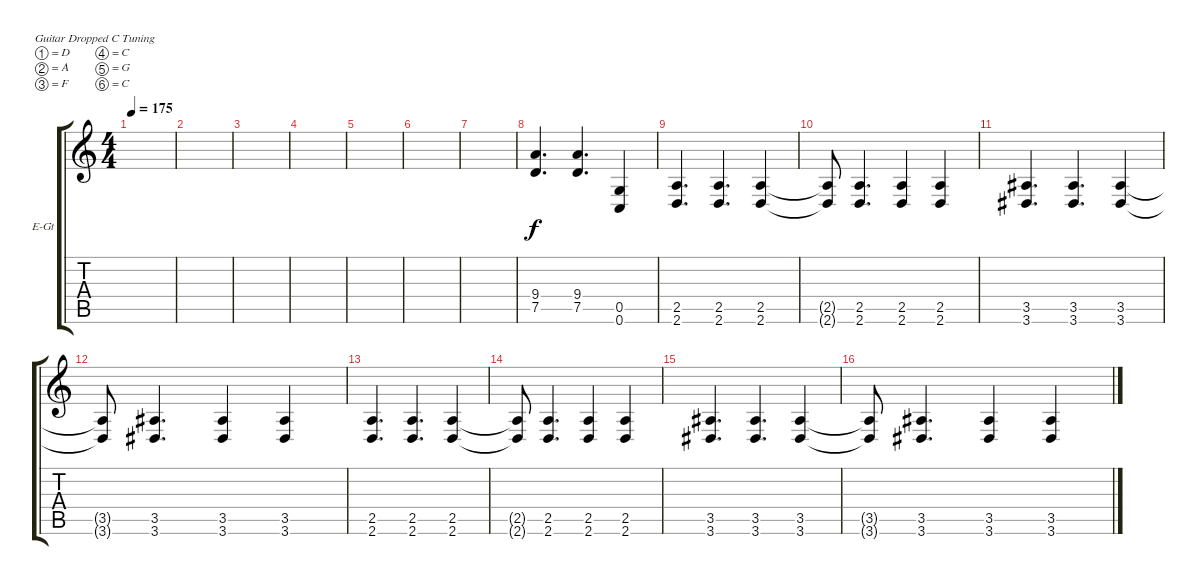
\defaultSystemsLayout 4
\bracketExtendMode groupsimilarinstruments
\firstSystemTrackNameOrientation horizontal
\otherSystemsTrackNameOrientation horizontal
\track ("Electric Guitar" "E-Gt") {instrument overdrivenguitar}
\staff {score tabs}
\tuning (D4 A3 F3 C3 G2 C2)
\ts (4 4)
\tempo 175
\clef g2
\ks c
|
|
|
|
|
|
|
(7.5 9.4).4{d} (9.4 7.5).4{d} (0.6 0.5).4 |
(2.5 2.6).4{d dy f} (2.5 2.6).4{d} (2.5 2.6).4 |
(2.5{t} 2.6{t}).8 (2.5 2.6).4{d} (2.5 2.6).4 (2.5 2.6).4 |
(3.5 3.6).4{d} (3.5 3.6).4{d} (3.5 3.6).4 |
(3.5{t} 3.6{t}).8 (3.5 3.6).4{d} (3.5 3.6).4 (3.5 3.6).4 |
(2.5 2.6).4{d} (2.5 2.6).4{d} (2.5 2.6).4 |
(2.5{t} 2.6{t}).8 (2.5 2.6).4{d} (2.5 2.6).4 (2.5 2.6).4 |
(3.5 3.6).4{d} (3.5 3.6).4{d} (3.5 3.6).4 |
(3.5{t} 3.6{t}).8 (3.5 3.6).4{d} (3.5 3.6).4 (3.5 3.6).4
